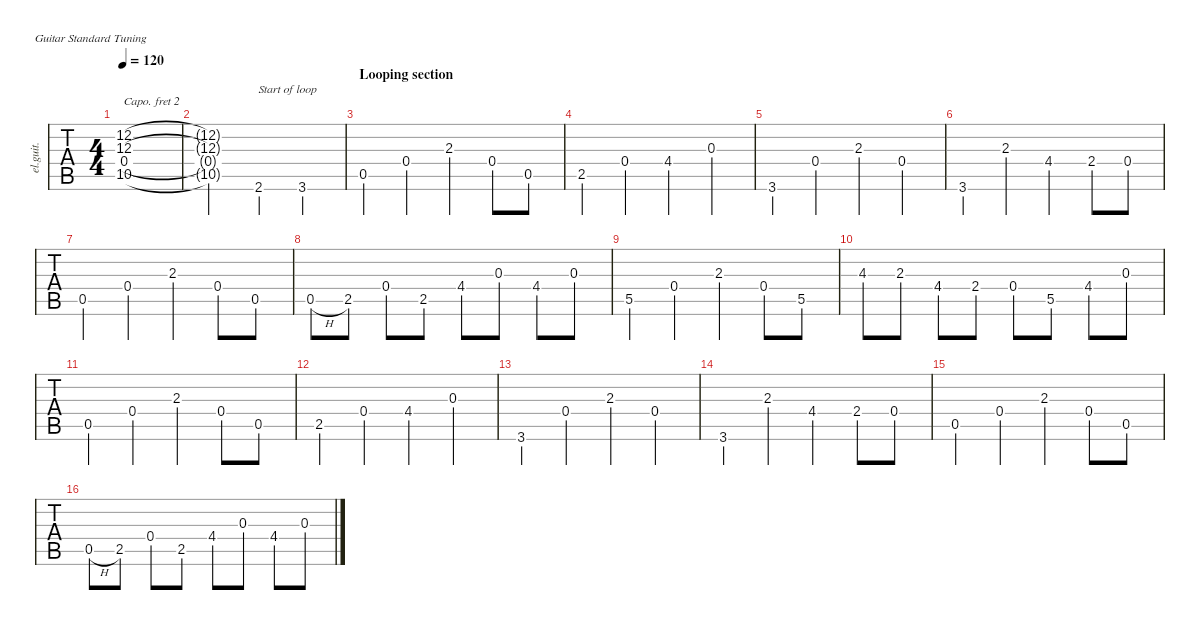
\defaultSystemsLayout 4
\hideDynamics
\bracketExtendMode nobrackets
\otherSystemsTrackNameOrientation horizontal
\track ("Clean Guitar" "el.guit.") {instrument electricguitarclean}
\staff {tabs}
\capo 2
\tuning (E4 B3 G3 D3 A2 E2)
\ts (4 4)
\tempo 120
\clef g2
\ks c
(10.5 0.4 12.3 12.2).1{dy mf} |
(10.5{t} 0.4{t} 12.3{t} 12.2{t}).2 2.6.4{txt "Start of loop"} 3.6.4 |
\section ("" "Looping section")
0.5.4 0.4.4 2.3.4 0.4.8 0.5.8 |
2.5.4 0.4.4 4.4.4 0.3.4 |
3.6.4 0.4.4 2.3.4 0.4.4 |
3.6.4 2.3.4 4.4.4 2.4.8 0.4.8 |
0.5.4 0.4.4 2.3.4 0.4.8 0.5.8 |
0.5{h}.8 2.5.8 0.4.8 2.5.8 4.4.8 0.3.8 4.4.8 0.3.8 |
5.5.4 0.4.4 2.3.4 0.4.8 5.5.8 |
4.3.8 2.3.8 4.4.8 2.4.8 0.4.8 5.5.8 4.4.8 0.3.8 |
0.5.4 0.4.4 2.3.4 0.4.8 0.5.8 |
2.5.4 0.4.4 4.4.4 0.3.4 |
3.6.4 0.4.4 2.3.4 0.4.4 |
3.6.4 2.3.4 4.4.4 2.4.8 0.4.8 |
0.5.4 0.4.4 2.3.4 0.4.8 0.5.8 |
0.5{h}.8 2.5.8 0.4.8 2.5.8 4.4.8 0.3.8 4.4.8 0.3.8
